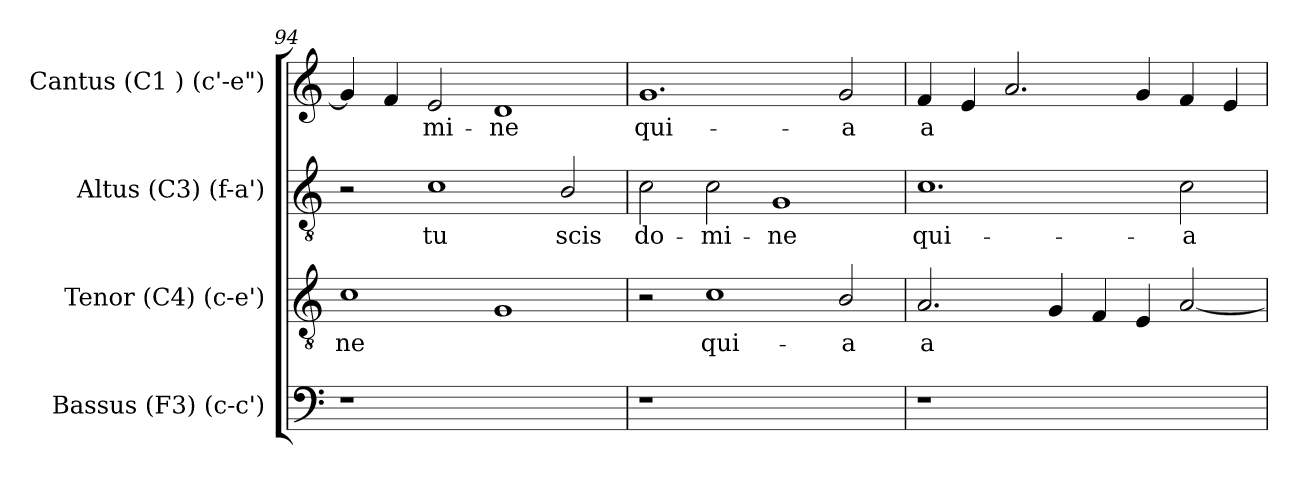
**kern	**kern	**text	**kern	**text	**kern	**text
*part4	*part3	*part3	*part2	*part2	*part1	*part1
*staff4	*staff3	*staff3	*staff2	*staff2	*staff1	*staff1
*I"Bassus (F3)  (c-c')	*I"Tenor (C4)  (c-e')	*	*I"Altus (C3)  (f-a')	*	*I"Cantus (C1 )  (c'-e")	*
*clefF4	*clefGv2	*	*clefGv2	*	*clefG2	*
*k[]	*k[]	*	*k[]	*	*k[]	*
*C:	*C:	*	*C:	*	*C:	*
=94	=94	=94	=94	=94	=94	=94
!	!	!LO:LY:b:cj	!	!	!	!LO:LY:b:cj
1r	1c	-ne	2r	.	4g/]	--
!	!	!	!	!	!	!LO:LY:b:cj
.	.	.	.	.	4f/	--
!	!	!	!	!LO:LY:b:cj	!	!LO:LY:b:cj
.	.	.	1c	tu	2e/	-mi-
!	!	!LO:LY:b:cj	!	!	!	!LO:LY:b:cj
1ryy	1G	.	.	.	1d	-ne
!	!	!	!	!LO:LY:b:cj	!	!
.	.	.	2B/	scis	.	.
=95	=95	=95	=95	=95	=95	=95
!	!	!	!	!LO:LY:b:cj	!	!LO:LY:b:cj
1r	2r	.	2c\	do-	1.g	qui-
!	!	!LO:LY:b:cj	!	!LO:LY:b:cj	!	!
.	1c	qui-	2c\	-mi-	.	.
!	!	!	!	!LO:LY:b:cj	!	!
1ryy	.	.	1G	-ne	.	.
!	!	!LO:LY:b:cj	!	!	!	!LO:LY:b:cj
.	2B/	-a	.	.	2g/	-a
=96	=96	=96	=96	=96	=96	=96
!	!	!LO:LY:b:cj	!	!LO:LY:b:cj	!	!LO:LY:b:cj
1r	2.A/	a-	1.c	qui-	4f/	a-
!	!	!	!	!	!	!LO:LY:b:cj
.	.	.	.	.	4e/	--
!	!	!	!	!	!	!LO:LY:b:cj
.	.	.	.	.	2.a/	--
!	!	!LO:LY:b:cj	!	!	!	!
.	4G/	--	.	.	.	.
!	!	!LO:LY:b:cj	!	!	!	!
1ryy	4F/	--	.	.	.	.
!	!	!LO:LY:b:cj	!	!	!	!LO:LY:b:cj
.	4E/	--	.	.	4g/	--
!	!	!LO:LY:b:cj	!	!LO:LY:b:cj	!	!LO:LY:b:cj
.	[<2A/	--	2c\	-a	4f/	--
!	!	!	!	!	!	!LO:LY:b:cj
.	.	.	.	.	4e/	--
=	=	=	=	=	=	=
*-	*-	*-	*-	*-	*-	*-
